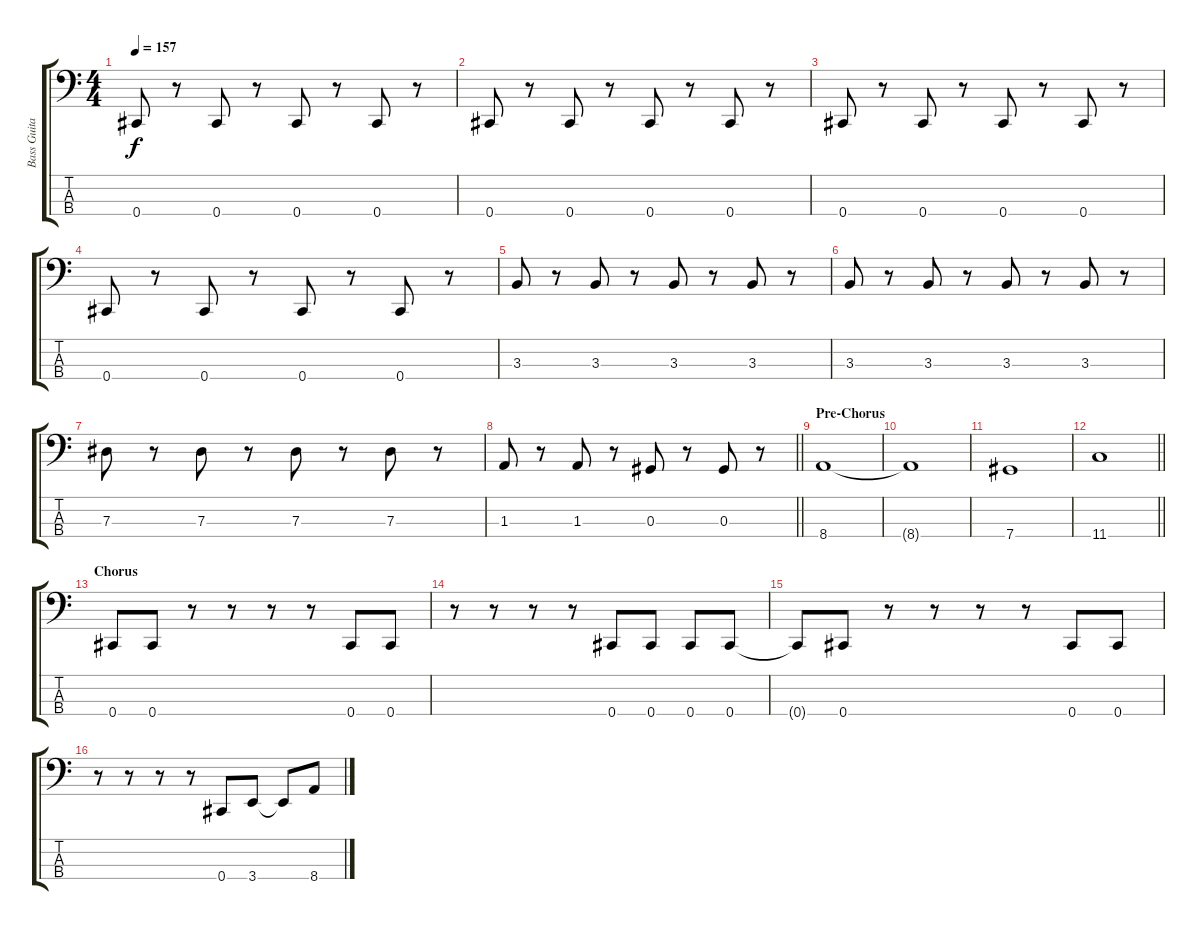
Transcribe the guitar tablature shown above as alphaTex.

\track ("Bass Guitar" "Bass Guita") {instrument electricbassfinger}
\staff {score tabs}
\tuning (Gb2 Db2 Ab1 Db1) {hide}
\ts (4 4)
\tempo 157
\clef f4
\ks c
0.4.8{dy f} r.8 0.4.8 r.8 0.4.8 r.8 0.4.8 r.8 |
0.4.8 r.8 0.4.8 r.8 0.4.8 r.8 0.4.8 r.8 |
0.4.8 r.8 0.4.8 r.8 0.4.8 r.8 0.4.8 r.8 |
0.4.8 r.8 0.4.8 r.8 0.4.8 r.8 0.4.8 r.8 |
3.3.8 r.8 3.3.8 r.8 3.3.8 r.8 3.3.8 r.8 |
3.3.8 r.8 3.3.8 r.8 3.3.8 r.8 3.3.8 r.8 |
7.3.8 r.8 7.3.8 r.8 7.3.8 r.8 7.3.8 r.8 |
\barLineRight lightlight
1.3.8 r.8 1.3.8 r.8 0.3.8 r.8 0.3.8 r.8 |
\section ("" "Pre-Chorus")
8.4.1 |
8.4{t}.1 |
7.4.1 |
\barLineRight lightlight
11.4.1 |
\section ("" "Chorus")
0.4.8 0.4.8 r.8 r.8 r.8 r.8 0.4.8 0.4.8 |
r.8 r.8 r.8 r.8 0.4.8 0.4.8 0.4.8 0.4.8 |
0.4{t}.8 0.4.8 r.8 r.8 r.8 r.8 0.4.8 0.4.8 |
r.8 r.8 r.8 r.8 0.4.8 3.4.8 3.4{t}.8 8.4.8
